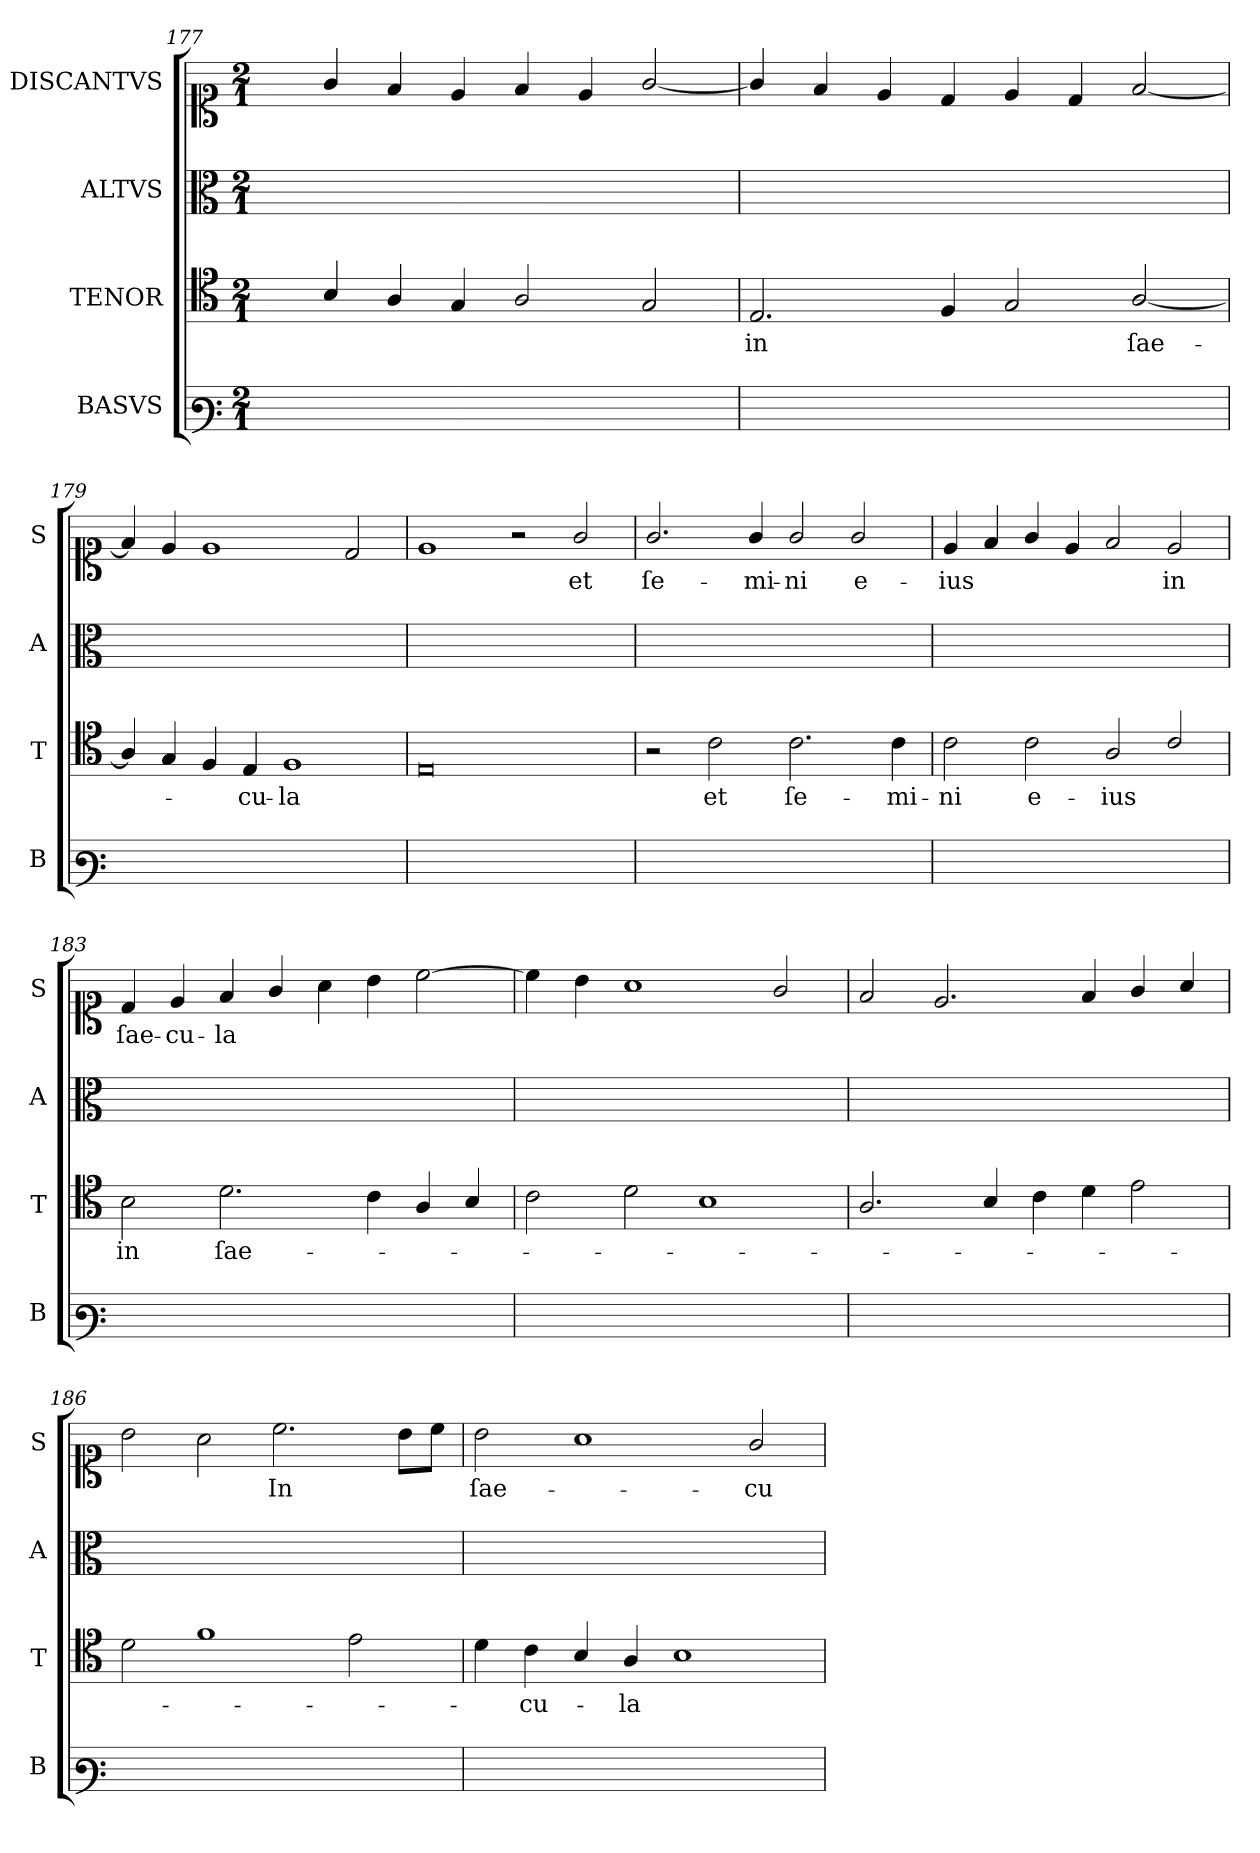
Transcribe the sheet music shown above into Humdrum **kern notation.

**kern	**kern	**text	**kern	**kern	**text
*part4	*part3	*part3	*part2	*part1	*part1
*staff4	*staff3	*staff3	*staff2	*staff1	*staff1
*I"BASVS	*I"TENOR	*	*I"ALTVS	*I"DISCANTVS	*
*I'B	*I'T	*	*I'A	*I'S	*
*clefF3	*clefC4	*	*clefC3	*clefC1	*
*k[]	*k[]	*	*k[]	*k[]	*
*a:	*a:	*	*a:	*a:	*
*M2/1	*M2/1	*	*M2/1	*M2/1	*
=177	=177	=177	=177	=177	=177
0ryy	4ryy	.	0ryy	4ryy	.
.	4B/	.	.	4g/	.
.	4A/	.	.	4f/	.
.	4G/	.	.	4e/	.
.	2A/	.	.	4f/	.
.	.	.	.	4e/	.
.	2G/	.	.	[2g/	.
=178	=178	=178	=178	=178	=178
0ryy	2.E/	in	0ryy	4g/]	.
.	.	.	.	4f/	.
.	.	.	.	4e/	.
.	4F/	.	.	4d/	.
.	2G/	.	.	4e/	.
.	.	.	.	4d/	.
.	[2A/	ſae-	.	[2f/	.
=179	=179	=179	=179	=179	=179
0ryy	4A/]	.	0ryy	4f/]	.
.	4G/	.	.	4e/	.
.	4F/	.	.	1e	.
.	4E/	-cu-	.	.	.
.	1F	-la	.	.	.
.	.	.	.	2d/	.
=180	=180	=180	=180	=180	=180
0ryy	0E	.	0ryy	1e	.
.	.	.	.	2r	.
.	.	.	.	2g/	et
=181	=181	=181	=181	=181	=181
0ryy	2r	.	0ryy	2.g/	ſe-
.	2c\	et	.	.	.
.	.	.	.	4g/	-mi-
.	2.c\	ſe-	.	2g/	-ni
.	.	.	.	2g/	e-
.	4c\	-mi-	.	.	.
=182	=182	=182	=182	=182	=182
0ryy	2c\	-ni	0ryy	4e/	-ius
.	.	.	.	4f/	.
.	2c\	e-	.	4g/	.
.	.	.	.	4e/	.
.	2A/	-ius	.	2f/	.
.	2c/	.	.	2e/	in
=183	=183	=183	=183	=183	=183
0ryy	2B\	in	0ryy	4d/	ſae-
.	.	.	.	4e/	-cu-
.	2.d\	ſae-	.	4f/	-la
.	.	.	.	4g/	.
.	.	.	.	4a\	.
.	4c\	.	.	4b\	.
.	4A/	.	.	[2cc\	.
.	4B/	.	.	.	.
=184	=184	=184	=184	=184	=184
0ryy	2c\	.	0ryy	4cc\]	.
.	.	.	.	4b\	.
.	2d\	.	.	1a	.
.	1B	.	.	.	.
.	.	.	.	2g/	.
=185	=185	=185	=185	=185	=185
0ryy	2.A/	.	0ryy	2f/	.
.	.	.	.	2.e/	.
.	4B/	.	.	.	.
.	4c\	.	.	.	.
.	4d\	.	.	4f/	.
.	2e\	.	.	4g/	.
.	.	.	.	4a/	.
=186	=186	=186	=186	=186	=186
0ryy	2d\	.	0ryy	2b\	.
.	1f	.	.	2a\	.
.	.	.	.	2.cc\	In
.	2e\	.	.	.	.
.	.	.	.	8b\L	.
.	.	.	.	8cc\J	.
=187	=187	=187	=187	=187	=187
0ryy	4d\	.	0ryy	2b\	ſae-
.	4c\	-cu-	.	.	.
.	4B/	.	.	1a	.
.	4A/	-la	.	.	.
.	1B	.	.	.	.
.	.	.	.	2g/	-cu-
=	=	=	=	=	=
*-	*-	*-	*-	*-	*-
